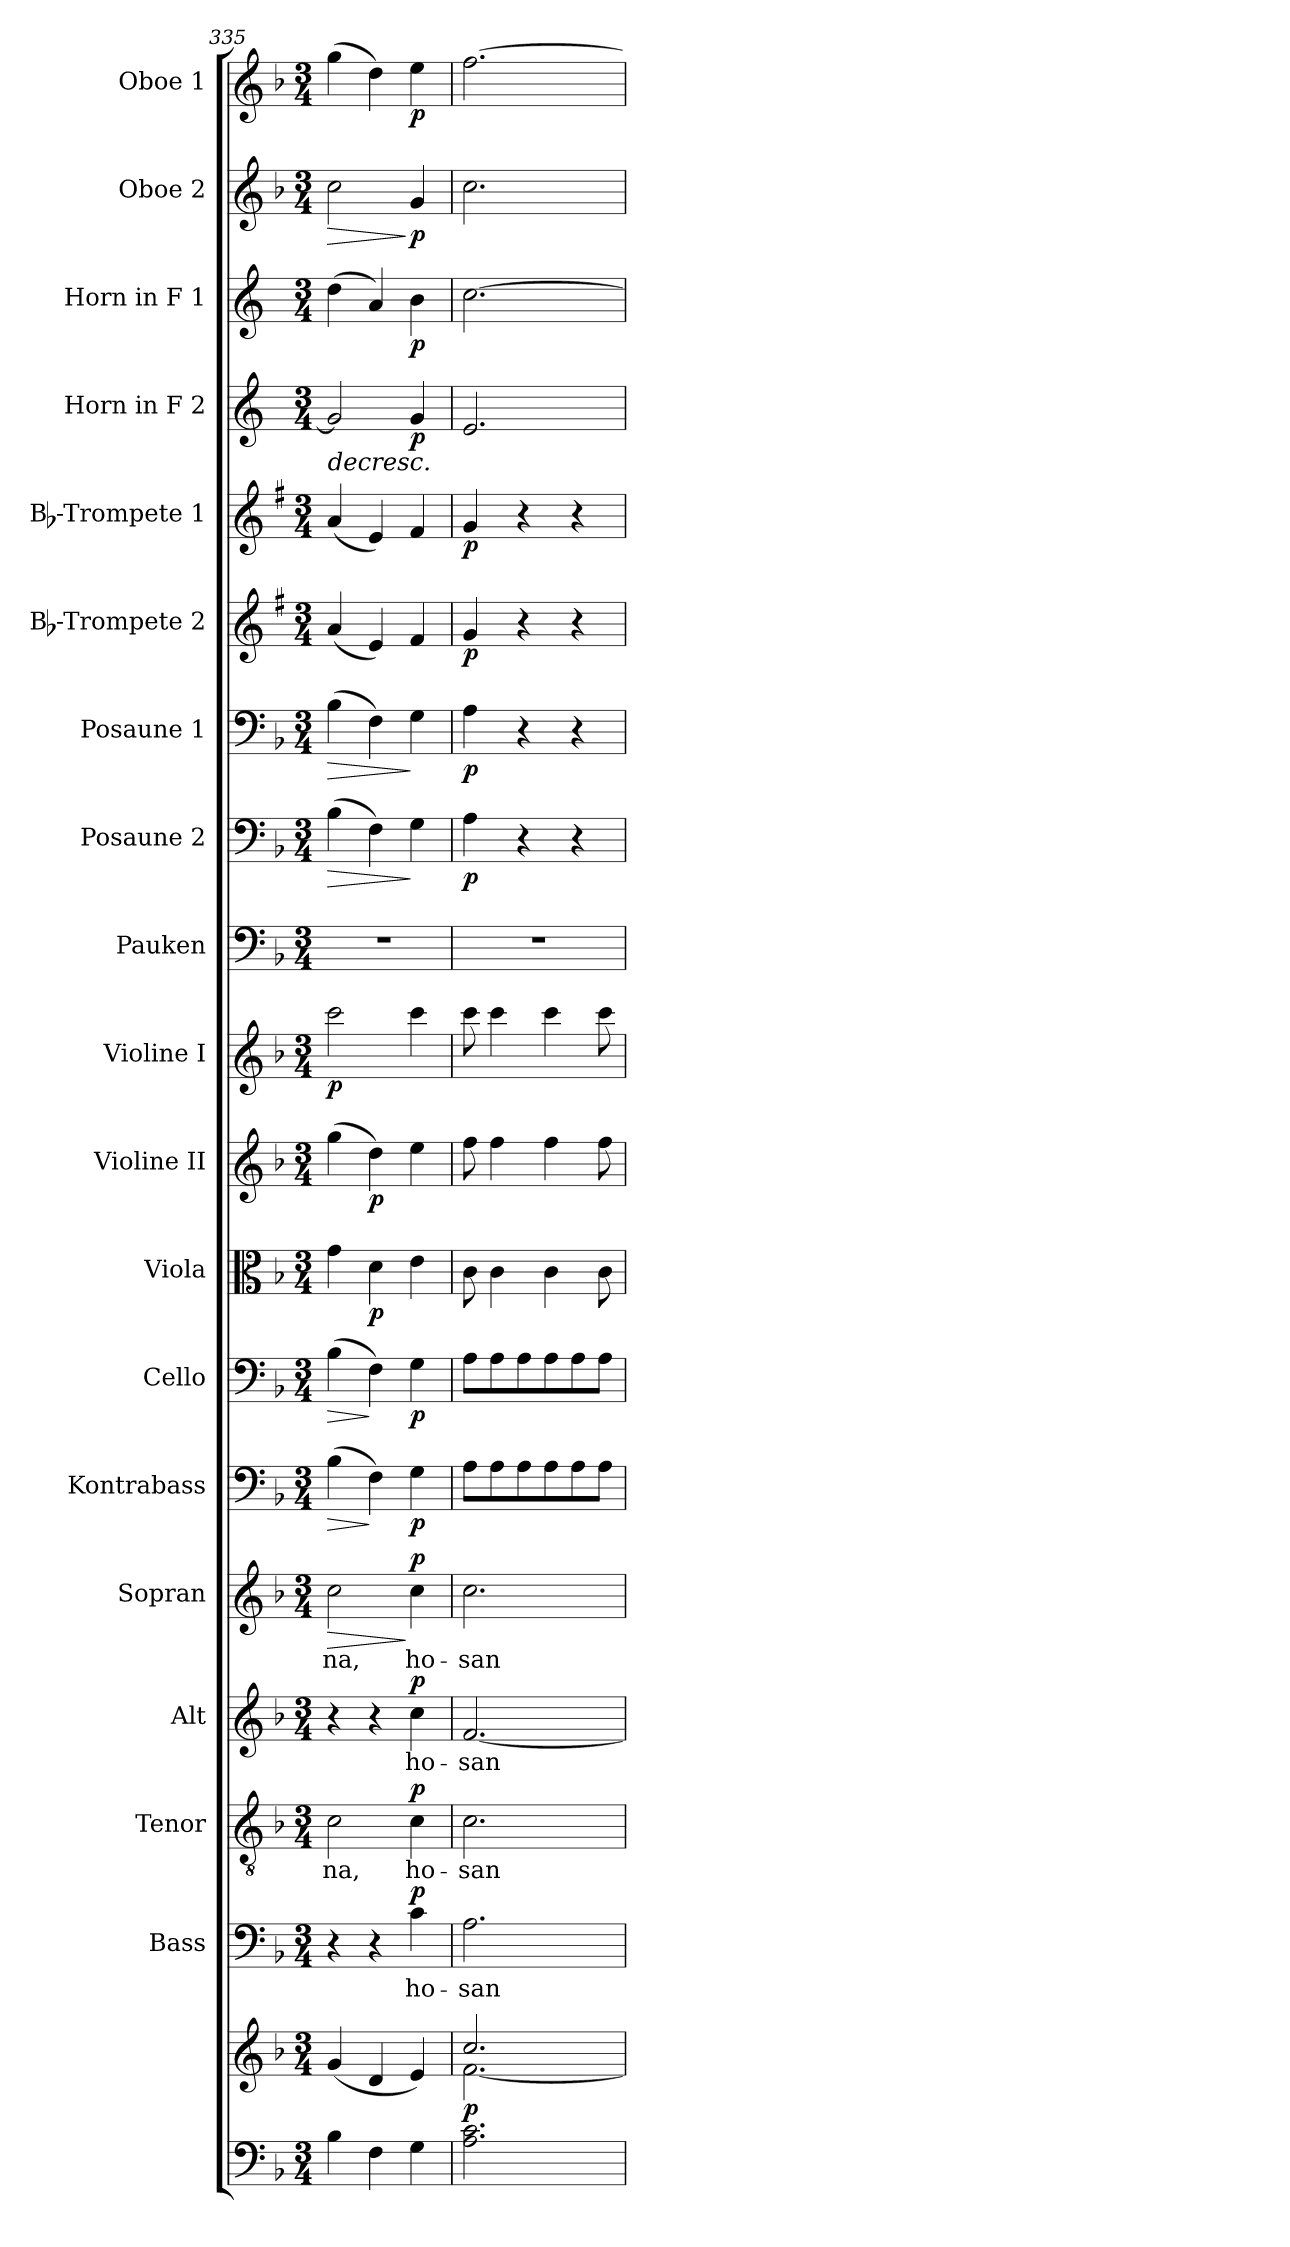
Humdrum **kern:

**kern	**kern	**dynam	**kern	**text	**dynam	**kern	**text	**dynam	**kern	**text	**dynam	**kern	**text	**dynam	**kern	**dynam	**kern	**dynam	**kern	**dynam	**kern	**dynam	**kern	**dynam	**kern	**kern	**dynam	**kern	**dynam	**kern	**dynam	**kern	**dynam	**kern	**dynam	**kern	**dynam	**kern	**dynam	**kern	**dynam
*part19	*part19	*part19	*part18	*part18	*part18	*part17	*part17	*part17	*part16	*part16	*part16	*part15	*part15	*part15	*part14	*part14	*part13	*part13	*part12	*part12	*part11	*part11	*part10	*part10	*part9	*part8	*part8	*part7	*part7	*part6	*part6	*part5	*part5	*part4	*part4	*part3	*part3	*part2	*part2	*part1	*part1
*staff20	*staff19	*staff19/20	*staff18	*staff18	*staff18	*staff17	*staff17	*staff17	*staff16	*staff16	*staff16	*staff15	*staff15	*staff15	*staff14	*staff14	*staff13	*staff13	*staff12	*staff12	*staff11	*staff11	*staff10	*staff10	*staff9	*staff8	*staff8	*staff7	*staff7	*staff6	*staff6	*staff5	*staff5	*staff4	*staff4	*staff3	*staff3	*staff2	*staff2	*staff1	*staff1
*	*	*	*I"Bass	*	*	*I"Tenor	*	*	*I"Alt	*	*	*I"Sopran	*	*	*I"Kontrabass	*	*I"Cello	*	*I"Viola	*	*I"Violine II	*	*I"Violine I	*	*I"Pauken	*I"Posaune 2	*	*I"Posaune 1	*	*I"Bb-Trompete 2	*	*I"Bb-Trompete 1	*	*I"Horn in F 2	*	*I"Horn in F 1	*	*I"Oboe 2	*	*I"Oboe 1	*
*	*	*	*I'B.	*	*	*I'T.	*	*	*I'A.	*	*	*I'S.	*	*	*I'Kb.	*	*	*	*I'Vla.	*	*I'Vl. II	*	*I'Vl. I	*	*I'Pk.	*I'Pos. 2	*	*I'Pos. 1	*	*I'Bb Trp. 2	*	*I'Bb Trp. 1	*	*	*	*	*	*I'Ob. 2	*	*I'Ob. 1	*
*clefF4	*clefG2	*	*clefF4	*	*	*clefGv2	*	*	*clefG2	*	*	*clefG2	*	*	*clefF4	*	*clefF4	*	*clefC3	*	*clefG2	*	*clefG2	*	*clefF4	*clefF4	*	*clefF4	*	*clefG2	*	*clefG2	*	*clefG2	*	*clefG2	*	*clefG2	*	*clefG2	*
*	*	*	*	*	*	*	*	*	*	*	*	*	*	*	*ITrd7c12	*	*	*	*	*	*	*	*	*	*	*	*	*	*	*ITrd1c2	*	*ITrd1c2	*	*ITrd4c7	*	*ITrd4c7	*	*	*	*	*
*k[b-]	*k[b-]	*	*k[b-]	*	*	*k[b-]	*	*	*k[b-]	*	*	*k[b-]	*	*	*k[b-]	*	*k[b-]	*	*k[b-]	*	*k[b-]	*	*k[b-]	*	*k[b-]	*k[b-]	*	*k[b-]	*	*k[b-]	*	*k[b-]	*	*k[b-]	*	*k[b-]	*	*k[b-]	*	*k[b-]	*
*F:	*F:	*	*F:	*	*	*F:	*	*	*F:	*	*	*F:	*	*	*F:	*	*F:	*	*F:	*	*F:	*	*F:	*	*F:	*F:	*	*F:	*	*F:	*	*F:	*	*F:	*	*F:	*	*F:	*	*F:	*
*M3/4	*M3/4	*	*M3/4	*	*	*M3/4	*	*	*M3/4	*	*	*M3/4	*	*	*M3/4	*	*M3/4	*	*M3/4	*	*M3/4	*	*M3/4	*	*M3/4	*M3/4	*	*M3/4	*	*M3/4	*	*M3/4	*	*M3/4	*	*M3/4	*	*M3/4	*	*M3/4	*
=335	=335	=335	=335	=335	=335	=335	=335	=335	=335	=335	=335	=335	=335	=335	=335	=335	=335	=335	=335	=335	=335	=335	=335	=335	=335	=335	=335	=335	=335	=335	=335	=335	=335	=335	=335	=335	=335	=335	=335	=335	=335
!	!	!	!	!LO:LY:b	!	!	!LO:LY:b	!	!	!	!	!	!LO:LY:b	!LO:HP:b	!	!LO:HP:b	!	!LO:HP:b	!	!	!	!	!	!LO:DY:b	!	!	!LO:HP:b	!	!LO:HP:b	!	!	!	!	!	!LO:HP:b	!	!	!	!LO:HP:b	!	!
4B-\	(<4g/	.	4r	-sis,	.	2c\	-na,	.	4r	.	.	2cc\	-na,	>	(>4BB-\	>	(>4B-\	>	4g\	.	(>4gg\	.	2ccc\	p	2.r	(>4B-\	>	(>4B-\	>	(<4g/	.	(<4g/	.	2c/]	>	(>4g\	.	2cc\	>	(>4gg\	.
!	!	!	!	!	!	!	!	!	!	!	!	!	!	!	!	!	!	!	!	!LO:DY:b	!	!LO:DY:b	!	!	!	!	!	!	!	!	!	!	!	!	!	!	!	!	!	!	!
4F\	4d/	.	4r	.	.	.	.	.	4r	.	.	.	.	.	4FF\)	]	4F\)	]	4d\	p	4dd\)	p	.	.	.	4F\)	.	4F\)	.	4d/)	.	4d/)	.	.	.	4d/)	.	.	.	4dd\)	.
!	!	!	!	!LO:LY:b	!LO:DY:a	!	!LO:LY:b	!LO:DY:a	!	!LO:LY:b	!LO:DY:a	!	!LO:LY:b	!LO:DY:n=1:a	!	!LO:DY:b	!	!LO:DY:b	!	!	!	!	!	!	!	!	!	!	!	!	!	!	!	!	!LO:DY:b	!	!LO:DY:b	!	!LO:DY:n=1:b	!	!LO:DY:b
4G\	4e/)	.	4c\	ho-	p	4c\	ho-	p	4cc\	ho-	p	4cc\	ho-	] p	4GG\	p	4G\	p	4e\	.	4ee\	.	4ccc\	.	.	4G\	]	4G\	]	4e/	.	4e/	.	4c/	p	4e\	p	4g/	] p	4ee\	p
.	.	.	.	.	.	.	.	.	.	.	.	.	.	.	.	.	.	.	.	.	.	.	.	.	.	.	.	.	.	.	.	.	.	.	]	.	.	.	.	.	.
=336	=336	=336	=336	=336	=336	=336	=336	=336	=336	=336	=336	=336	=336	=336	=336	=336	=336	=336	=336	=336	=336	=336	=336	=336	=336	=336	=336	=336	=336	=336	=336	=336	=336	=336	=336	=336	=336	=336	=336	=336	=336
*	*^	*	*	*	*	*	*	*	*	*	*	*	*	*	*	*	*	*	*	*	*	*	*	*	*	*	*	*	*	*	*	*	*	*	*	*	*	*	*	*	*
!	!	!	!LO:DY:b	!	!LO:LY:b	!	!	!LO:LY:b	!	!	!LO:LY:b	!	!	!LO:LY:b	!	!	!	!	!	!	!	!	!	!	!	!	!	!LO:DY:b	!	!LO:DY:b	!	!LO:DY:b	!	!LO:DY:b	!	!	!	!	!	!	!	!
2.A\ 2.c\	2.cc/	[<2.f\	p	2.A\	-san-	.	2.c\	-san-	.	[2.f/	-san-	.	2.cc\	-san-	.	8AA\L	.	8A\L	.	8c\	.	8ff\	.	8ccc\	.	2.r	4A\	p	4A\	p	4f/	p	4f/	p	2.A/	.	[2.f\	.	2.cc\	.	[2.ff\	.
.	.	.	.	.	.	.	.	.	.	.	.	.	.	.	.	8AA\	.	8A\	.	4c\	.	4ff\	.	4ccc\	.	.	.	.	.	.	.	.	.	.	.	.	.	.	.	.	.	.
.	.	.	.	.	.	.	.	.	.	.	.	.	.	.	.	8AA\	.	8A\	.	.	.	.	.	.	.	.	4r	.	4r	.	4r	.	4r	.	.	.	.	.	.	.	.	.
.	.	.	.	.	.	.	.	.	.	.	.	.	.	.	.	8AA\	.	8A\	.	4c\	.	4ff\	.	4ccc\	.	.	.	.	.	.	.	.	.	.	.	.	.	.	.	.	.	.
.	.	.	.	.	.	.	.	.	.	.	.	.	.	.	.	8AA\	.	8A\	.	.	.	.	.	.	.	.	4r	.	4r	.	4r	.	4r	.	.	.	.	.	.	.	.	.
.	.	.	.	.	.	.	.	.	.	.	.	.	.	.	.	8AA\J	.	8A\J	.	8c\	.	8ff\	.	8ccc\	.	.	.	.	.	.	.	.	.	.	.	.	.	.	.	.	.	.
*	*v	*v	*	*	*	*	*	*	*	*	*	*	*	*	*	*	*	*	*	*	*	*	*	*	*	*	*	*	*	*	*	*	*	*	*	*	*	*	*	*	*	*
=	=	=	=	=	=	=	=	=	=	=	=	=	=	=	=	=	=	=	=	=	=	=	=	=	=	=	=	=	=	=	=	=	=	=	=	=	=	=	=	=	=
*-	*-	*-	*-	*-	*-	*-	*-	*-	*-	*-	*-	*-	*-	*-	*-	*-	*-	*-	*-	*-	*-	*-	*-	*-	*-	*-	*-	*-	*-	*-	*-	*-	*-	*-	*-	*-	*-	*-	*-	*-	*-
